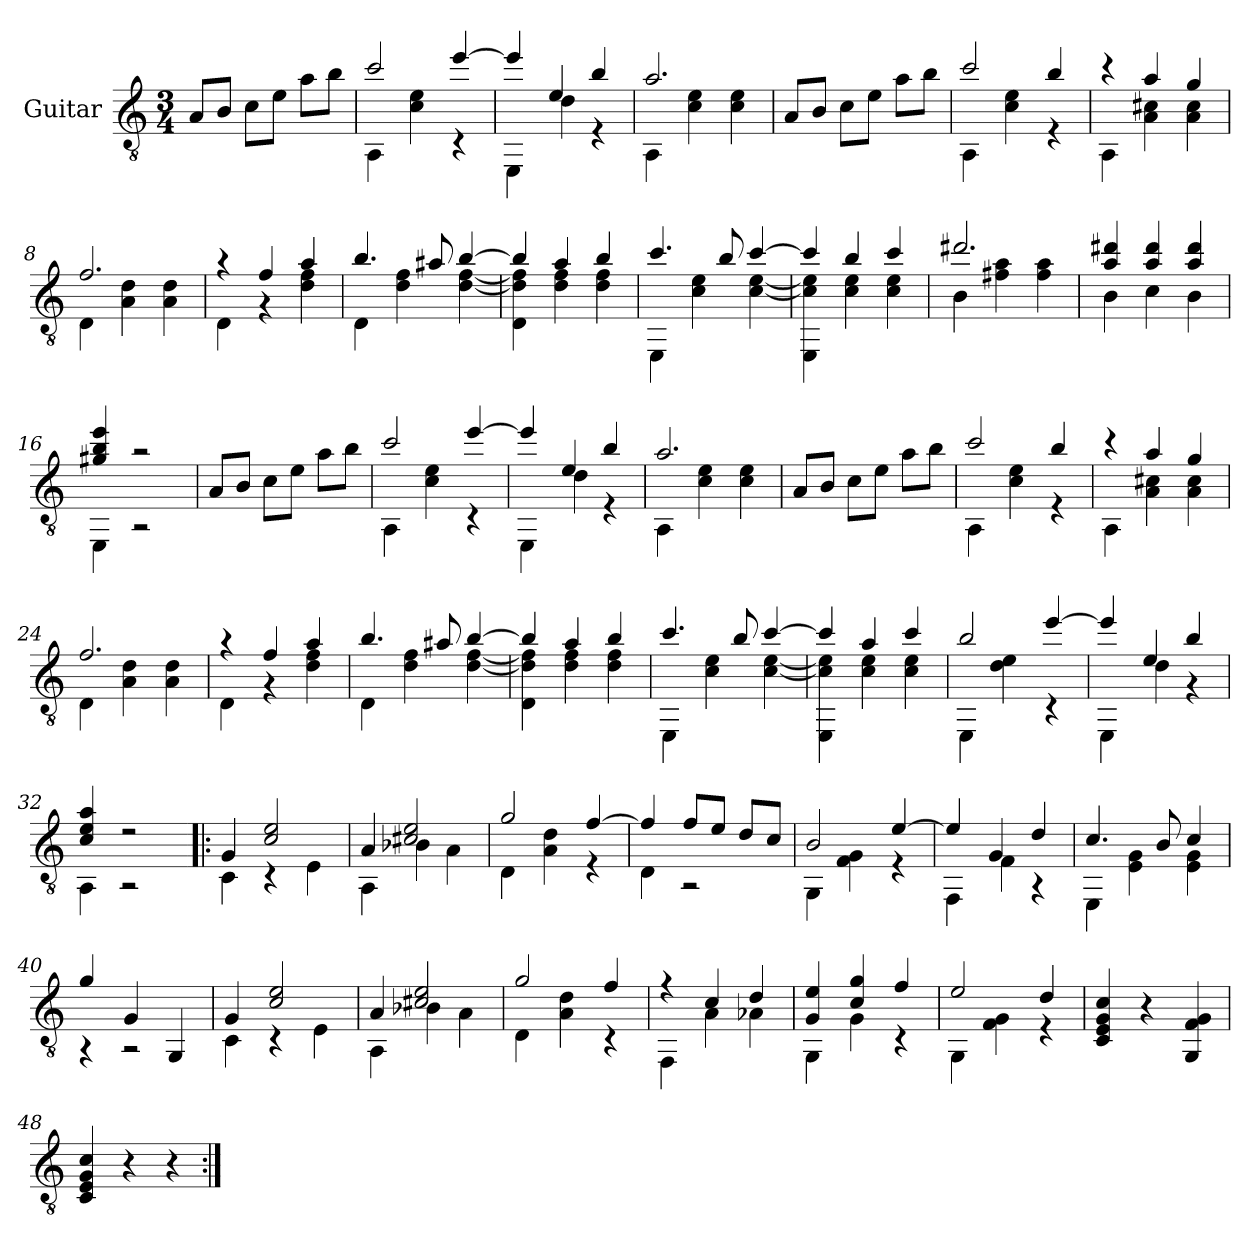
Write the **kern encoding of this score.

**kern
*part1
*staff1
*I"Guitar
*clefGv2
*k[]
*C:
*M3/4
=1
8A/L
8B/J
8c\L
8e\J
8a\L
8b\J
=2
*^
2cc/	4AA\
.	4c\ 4e\
[4ee/	4r
=3	=3
4ee/]	4EE\
4e/	4d\
4b/	4r
=4	=4
2.a/	4AA\
.	4c\ 4e\
.	4c\ 4e\
*v	*v
=5
8A/L
8B/J
8c\L
8e\J
8a\L
8b\J
=6
*^
2cc/	4AA\
.	4c\ 4e\
4b/	4r
=7	=7
4r	4AA\
4a/	4A\ 4c#X\
4g/	4A\ 4c#\
=8	=8
2.f/	4D\
.	4A\ 4d\
.	4A\ 4d\
!!LO:LB:g=z	!!
=9	=9
4r	4D\
4f/	4r
4a/	4d\ 4f\
=10	=10
4.b/	4D\
.	4d\ 4f\
8a#X/	.
[4b/	[4d\ [4f\
=11	=11
4b/]	4D\ 4d\] 4f\]
4a/	4d\ 4f\
4b/	4d\ 4f\
=12	=12
4.cc/	4EE\
.	4c\ 4e\
8b/	.
[4cc/	[4c\ [4e\
=13	=13
4cc/]	4EE\ 4c\] 4e\]
4b/	4c\ 4e\
4cc/	4c\ 4e\
=14	=14
2.dd#X/	4B\
.	4f#X\ 4a\
.	4f#\ 4a\
=15	=15
4a/ 4dd#X/	4B\
4a/ 4dd#/	4c\
4a/ 4dd#/	4B\
=16	=16
4g#X/ 4b/ 4ee/	4EE\
2r	2r
*v	*v
=17
8A/L
8B/J
8c\L
8e\J
8a\L
8b\J
!!LO:LB:g=z
=18
*^
2cc/	4AA\
.	4c\ 4e\
[4ee/	4r
=19	=19
4ee/]	4EE\
4e/	4d\
4b/	4r
=20	=20
2.a/	4AA\
.	4c\ 4e\
.	4c\ 4e\
*v	*v
=21
8A/L
8B/J
8c\L
8e\J
8a\L
8b\J
=22
*^
2cc/	4AA\
.	4c\ 4e\
4b/	4r
=23	=23
4r	4AA\
4a/	4A\ 4c#X\
4g/	4A\ 4c#\
=24	=24
2.f/	4D\
.	4A\ 4d\
.	4A\ 4d\
=25	=25
4r	4D\
4f/	4r
4a/	4d\ 4f\
=26	=26
4.b/	4D\
.	4d\ 4f\
8a#X/	.
[4b/	[4d\ [4f\
=27	=27
4b/]	4D\ 4d\] 4f\]
4a/	4d\ 4f\
4b/	4d\ 4f\
!!LO:LB:g=z	!!
=28	=28
4.cc/	4EE\
.	4c\ 4e\
8b/	.
[4cc/	[4c\ [4e\
=29	=29
4cc/]	4EE\ 4c\] 4e\]
4a/	4c\ 4e\
4cc/	4c\ 4e\
=30	=30
2b/	4EE\
.	4d\ 4e\
[4ee/	4r
=31	=31
4ee/]	4EE\
4e/	4d\
4b/	4r
=32	=32
4c/ 4e/ 4a/	4AA\
2r	2r
=33!|:	=33!|:
4G/	4C\
2c/ 2e/	4r
.	4E\
=34	=34
4A/	4AA\
2c#X/ 2e/	4B-X\
.	4A\
=35	=35
2g/	4D\
.	4A\ 4d\
[4f/	4r
=36	=36
4f/]	4D\
8f/L	2r
8e/J	.
8d/L	.
8c/J	.
=37	=37
2B/	4GG\
.	4F\ 4G\
[4e/	4r
!!LO:LB:g=z	!!
=38	=38
4e/]	4FF\
4G/	4F\
4d/	4r
=39	=39
4.c/	4EE\
.	4E\ 4G\
8B/	.
4c/	4E\ 4G\
=40	=40
4g/	4r
4G/	2r
4GG/	.
=41	=41
4G/	4C\
2c/ 2e/	4r
.	4E\
=42	=42
4A/	4AA\
2c#X/ 2e/	4B-X\
.	4A\
=43	=43
2g/	4D\
.	4A\ 4d\
4f/	4r
=44	=44
4r	4FF\
4c/	4A\
4d/	4A-X\
=45	=45
4G/ 4e/	4GG\
4c/ 4g/	4G\
4f/	4r
=46	=46
2e/	4GG\
.	4F\ 4G\
4d/	4r
*v	*v
=47
4C/ 4E/ 4G/ 4c/
4r
4GG/ 4F/ 4G/
!!LO:LB:g=z
=48
4C/ 4E/ 4G/ 4c/
4r
4r
=:|!
*-
